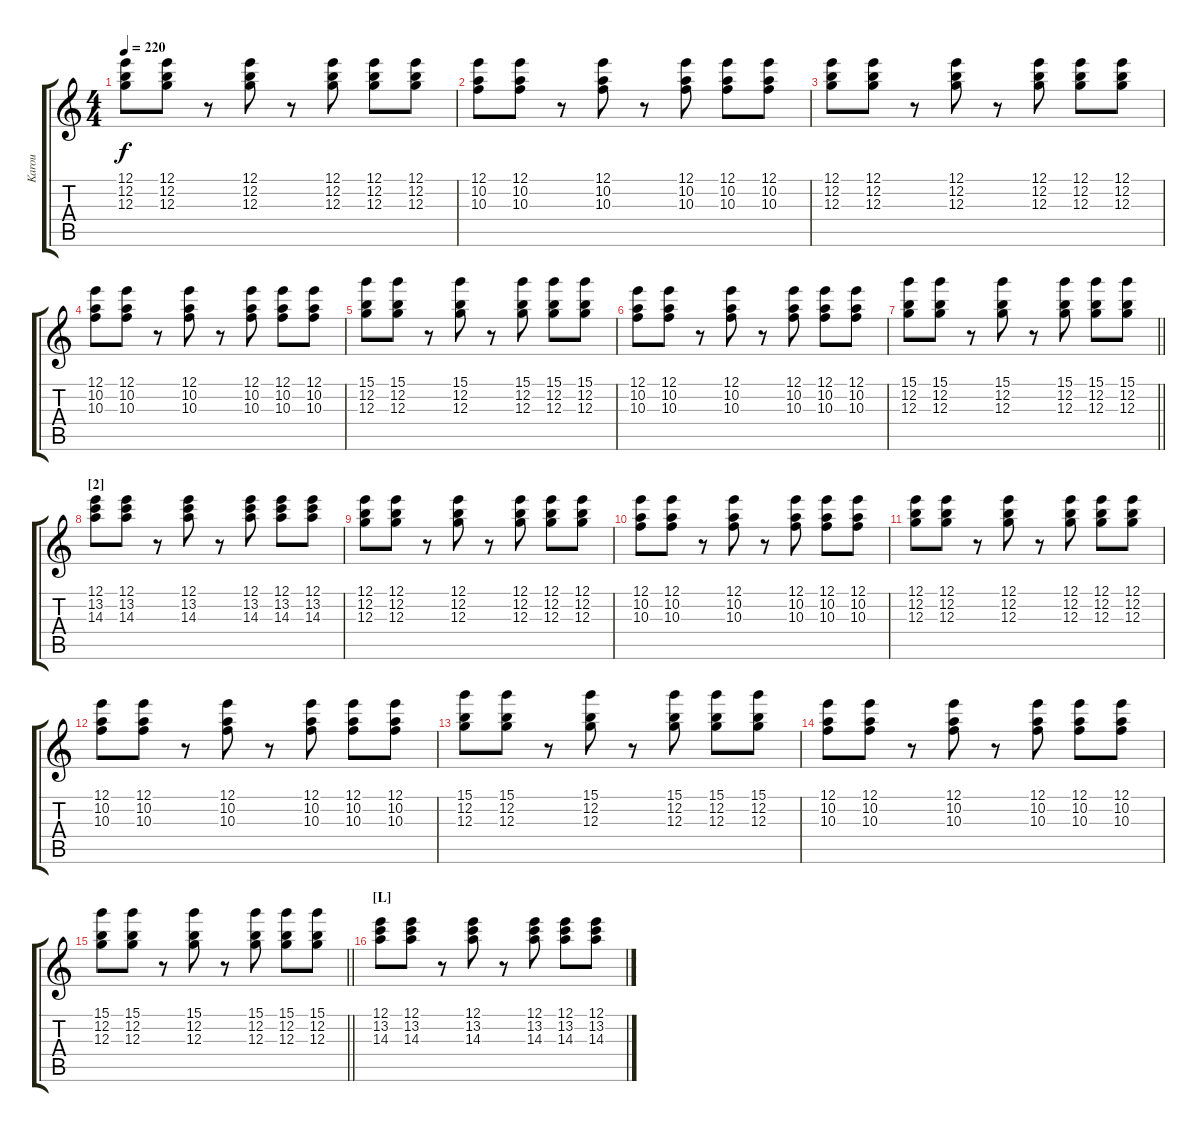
\track ("Karou" "Karou") {instrument overdrivenguitar}
\staff {score tabs}
\tuning (E4 B3 G3 D3 A2 E2) {hide}
\ts (4 4)
\tempo 220
\clef g2
\ks c
(12.1 12.2 12.3).8{dy f} (12.1 12.2 12.3).8 r.8 (12.1 12.2 12.3).8 r.8 (12.1 12.2 12.3).8 (12.1 12.2 12.3).8 (12.1 12.2 12.3).8 |
(12.1 10.2 10.3).8 (12.1 10.2 10.3).8 r.8 (12.1 10.2 10.3).8 r.8 (12.1 10.2 10.3).8 (12.1 10.2 10.3).8 (12.1 10.2 10.3).8 |
(12.1 12.2 12.3).8 (12.1 12.2 12.3).8 r.8 (12.1 12.2 12.3).8 r.8 (12.1 12.2 12.3).8 (12.1 12.2 12.3).8 (12.1 12.2 12.3).8 |
(12.1 10.2 10.3).8 (12.1 10.2 10.3).8 r.8 (12.1 10.2 10.3).8 r.8 (12.1 10.2 10.3).8 (12.1 10.2 10.3).8 (12.1 10.2 10.3).8 |
(15.1 12.2 12.3).8 (15.1 12.2 12.3).8 r.8 (15.1 12.2 12.3).8 r.8 (15.1 12.2 12.3).8 (15.1 12.2 12.3).8 (15.1 12.2 12.3).8 |
(12.1 10.2 10.3).8 (12.1 10.2 10.3).8 r.8 (12.1 10.2 10.3).8 r.8 (12.1 10.2 10.3).8 (12.1 10.2 10.3).8 (12.1 10.2 10.3).8 |
\barLineRight lightlight
(15.1 12.2 12.3).8 (15.1 12.2 12.3).8 r.8 (15.1 12.2 12.3).8 r.8 (15.1 12.2 12.3).8 (15.1 12.2 12.3).8 (15.1 12.2 12.3).8 |
\section ("" "[2]")
(12.1 13.2 14.3).8 (12.1 13.2 14.3).8 r.8 (12.1 13.2 14.3).8 r.8 (12.1 13.2 14.3).8 (12.1 13.2 14.3).8 (12.1 13.2 14.3).8 |
(12.1 12.2 12.3).8 (12.1 12.2 12.3).8 r.8 (12.1 12.2 12.3).8 r.8 (12.1 12.2 12.3).8 (12.1 12.2 12.3).8 (12.1 12.2 12.3).8 |
(12.1 10.2 10.3).8 (12.1 10.2 10.3).8 r.8 (12.1 10.2 10.3).8 r.8 (12.1 10.2 10.3).8 (12.1 10.2 10.3).8 (12.1 10.2 10.3).8 |
(12.1 12.2 12.3).8 (12.1 12.2 12.3).8 r.8 (12.1 12.2 12.3).8 r.8 (12.1 12.2 12.3).8 (12.1 12.2 12.3).8 (12.1 12.2 12.3).8 |
(12.1 10.2 10.3).8 (12.1 10.2 10.3).8 r.8 (12.1 10.2 10.3).8 r.8 (12.1 10.2 10.3).8 (12.1 10.2 10.3).8 (12.1 10.2 10.3).8 |
(15.1 12.2 12.3).8 (15.1 12.2 12.3).8 r.8 (15.1 12.2 12.3).8 r.8 (15.1 12.2 12.3).8 (15.1 12.2 12.3).8 (15.1 12.2 12.3).8 |
(12.1 10.2 10.3).8 (12.1 10.2 10.3).8 r.8 (12.1 10.2 10.3).8 r.8 (12.1 10.2 10.3).8 (12.1 10.2 10.3).8 (12.1 10.2 10.3).8 |
\barLineRight lightlight
(15.1 12.2 12.3).8 (15.1 12.2 12.3).8 r.8 (15.1 12.2 12.3).8 r.8 (15.1 12.2 12.3).8 (15.1 12.2 12.3).8 (15.1 12.2 12.3).8 |
\section ("" "[L]")
(12.1 13.2 14.3).8 (12.1 13.2 14.3).8 r.8 (12.1 13.2 14.3).8 r.8 (12.1 13.2 14.3).8 (12.1 13.2 14.3).8 (12.1 13.2 14.3).8
